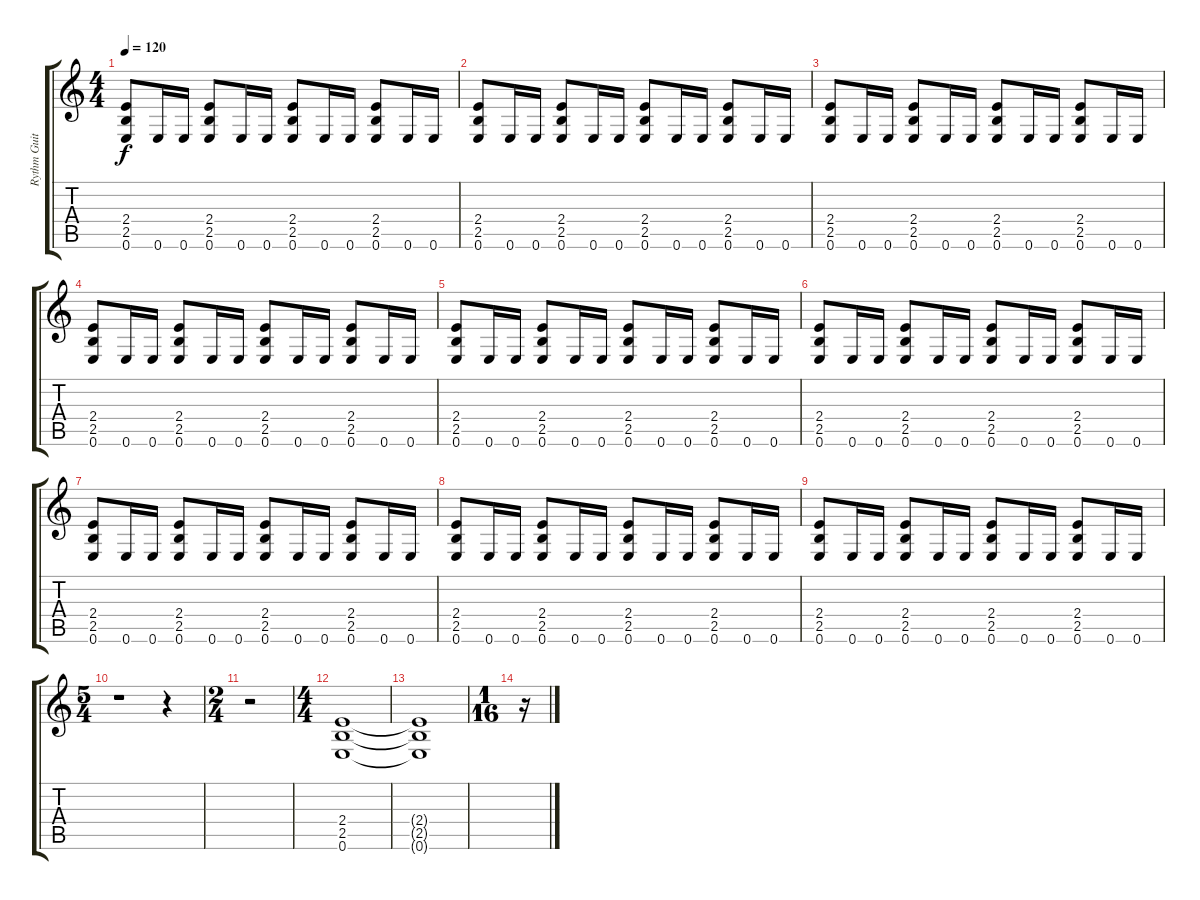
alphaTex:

\track ("Rythm Guitar" "Rythm Guit") {instrument overdrivenguitar}
\staff {score tabs}
\tuning (E4 B3 G3 D3 A2 E2) {hide}
\ts (4 4)
\tempo 120
\clef g2
\ks c
(2.4 2.5 0.6).8{dy f} 0.6.16 0.6.16 (2.4 2.5 0.6).8 0.6.16 0.6.16 (2.4 2.5 0.6).8 0.6.16 0.6.16 (2.4 2.5 0.6).8 0.6.16 0.6.16 |
(2.4 2.5 0.6).8 0.6.16 0.6.16 (2.4 2.5 0.6).8 0.6.16 0.6.16 (2.4 2.5 0.6).8 0.6.16 0.6.16 (2.4 2.5 0.6).8 0.6.16 0.6.16 |
(2.4 2.5 0.6).8 0.6.16 0.6.16 (2.4 2.5 0.6).8 0.6.16 0.6.16 (2.4 2.5 0.6).8 0.6.16 0.6.16 (2.4 2.5 0.6).8 0.6.16 0.6.16 |
(2.4 2.5 0.6).8 0.6.16 0.6.16 (2.4 2.5 0.6).8 0.6.16 0.6.16 (2.4 2.5 0.6).8 0.6.16 0.6.16 (2.4 2.5 0.6).8 0.6.16 0.6.16 |
(2.4 2.5 0.6).8 0.6.16 0.6.16 (2.4 2.5 0.6).8 0.6.16 0.6.16 (2.4 2.5 0.6).8 0.6.16 0.6.16 (2.4 2.5 0.6).8 0.6.16 0.6.16 |
(2.4 2.5 0.6).8 0.6.16 0.6.16 (2.4 2.5 0.6).8 0.6.16 0.6.16 (2.4 2.5 0.6).8 0.6.16 0.6.16 (2.4 2.5 0.6).8 0.6.16 0.6.16 |
(2.4 2.5 0.6).8 0.6.16 0.6.16 (2.4 2.5 0.6).8 0.6.16 0.6.16 (2.4 2.5 0.6).8 0.6.16 0.6.16 (2.4 2.5 0.6).8 0.6.16 0.6.16 |
(2.4 2.5 0.6).8 0.6.16 0.6.16 (2.4 2.5 0.6).8 0.6.16 0.6.16 (2.4 2.5 0.6).8 0.6.16 0.6.16 (2.4 2.5 0.6).8 0.6.16 0.6.16 |
(2.4 2.5 0.6).8 0.6.16 0.6.16 (2.4 2.5 0.6).8 0.6.16 0.6.16 (2.4 2.5 0.6).8 0.6.16 0.6.16 (2.4 2.5 0.6).8 0.6.16 0.6.16 |
\ts (5 4)
r.1 r.4 |
\ts (2 4)
r.2 |
\ts (4 4)
(2.4 2.5 0.6).1 |
(2.4{t} 2.5{t} 0.6{t}).1 |
\ts (1 16)
r.16
